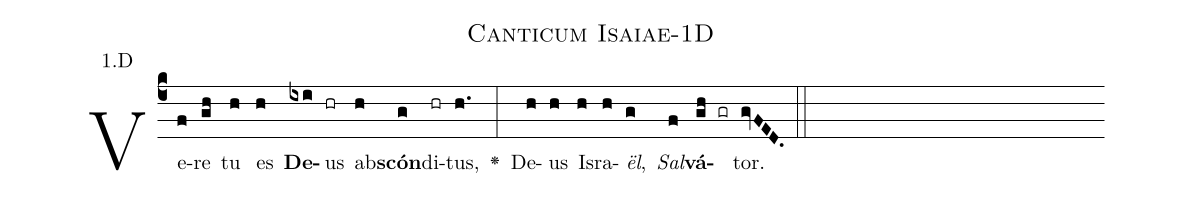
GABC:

name: Canticum Isaiae-1D;
annotation: 1.D;
%%
(c4)Ve(f)re(gh) tu(h) es(h) <b>De</b>(ixi)us(hr) ab(h)<b>scón</b>(g)di(hr)tus,(h.) <v>\greheightstar</v>(:) De(h)us(h) Is(h)ra(h)<i>ël</i>,(g) <i>Sal</i>(f)<b>vá</b>(gh gr)tor.(gvFED.) (::)


%E(h) u(h) o(g) u(f) a(gh) e.(gvFED.) (::)
